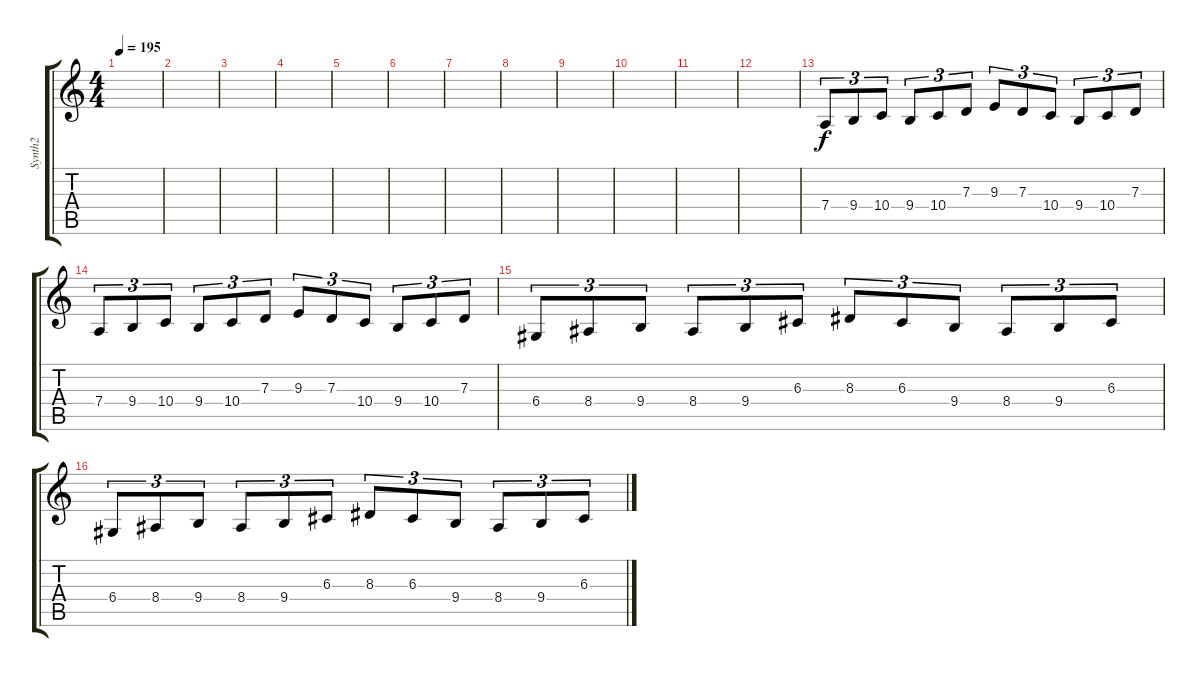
\track ("Synth2" "Synth2") {instrument dulcimer}
\staff {score tabs}
\tuning (E4 B3 G3 D3 A2 E2) {hide}
\ts (4 4)
\tempo 195
\clef g2
\ks c
|
|
|
|
|
|
|
|
|
|
|
|
7.4.8{tu (3 2)} 9.4.8{tu (3 2)} 10.4.8{tu (3 2)} 9.4.8{tu (3 2)} 10.4.8{tu (3 2)} 7.3.8{tu (3 2)} 9.3.8{tu (3 2)} 7.3.8{tu (3 2)} 10.4.8{tu (3 2)} 9.4.8{tu (3 2)} 10.4.8{tu (3 2)} 7.3.8{tu (3 2)} |
7.4.8{tu (3 2)} 9.4.8{tu (3 2)} 10.4.8{tu (3 2)} 9.4.8{tu (3 2)} 10.4.8{tu (3 2)} 7.3.8{tu (3 2)} 9.3.8{tu (3 2)} 7.3.8{tu (3 2)} 10.4.8{tu (3 2)} 9.4.8{tu (3 2)} 10.4.8{tu (3 2)} 7.3.8{tu (3 2)} |
6.4.8{tu (3 2)} 8.4.8{tu (3 2)} 9.4.8{tu (3 2)} 8.4.8{tu (3 2)} 9.4.8{tu (3 2)} 6.3.8{tu (3 2)} 8.3.8{tu (3 2)} 6.3.8{tu (3 2)} 9.4.8{tu (3 2)} 8.4.8{tu (3 2)} 9.4.8{tu (3 2)} 6.3.8{tu (3 2)} |
6.4.8{tu (3 2)} 8.4.8{tu (3 2)} 9.4.8{tu (3 2)} 8.4.8{tu (3 2)} 9.4.8{tu (3 2)} 6.3.8{tu (3 2)} 8.3.8{tu (3 2)} 6.3.8{tu (3 2)} 9.4.8{tu (3 2)} 8.4.8{tu (3 2)} 9.4.8{tu (3 2)} 6.3.8{tu (3 2)}
